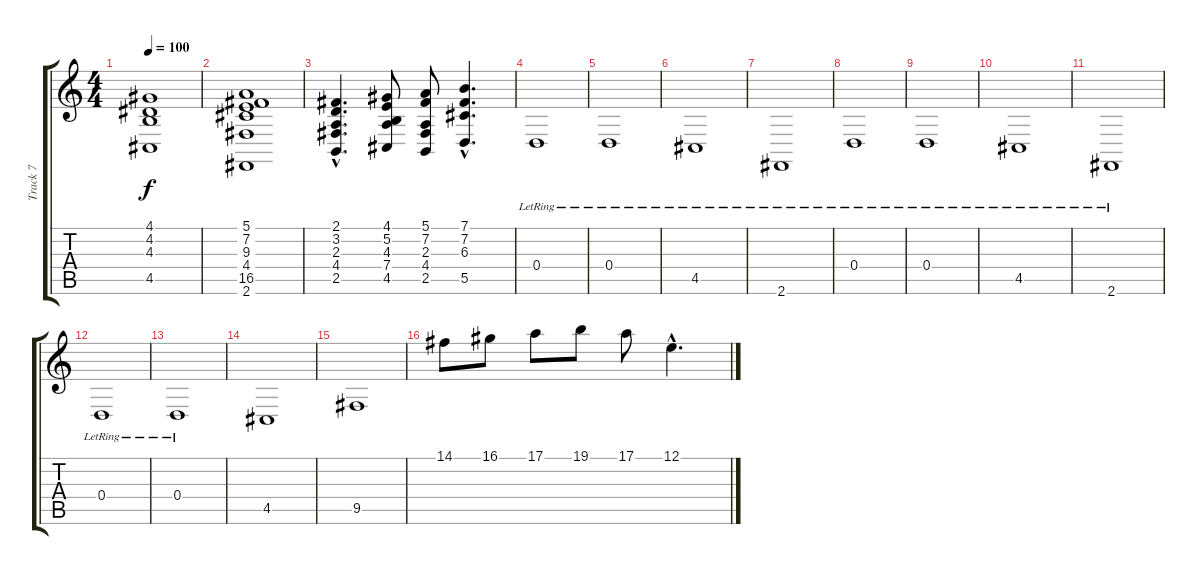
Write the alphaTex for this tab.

\track ("Track 7" "Track 7") {instrument stringensemble1}
\staff {score tabs}
\tuning (E4 B3 G3 D3 A2 E2) {hide}
\ts (4 4)
\tempo 100
\clef g2
\ks c
(4.1 4.2 4.3 4.5).1{dy f} |
(5.1 7.2 9.3 4.4 16.5 2.6).1 |
(2.1{hac} 3.2{hac} 2.3{hac} 4.4{hac} 2.5{hac}).4{d} (4.1 5.2 4.3 7.4 4.5).8 (5.1 7.2 2.3 4.4 2.5).8 (7.1{hac} 7.2{hac} 6.3{hac} 5.5{hac}).4{d} |
0.4{lr}.1 |
0.4{lr}.1 |
4.5{lr}.1 |
2.6{lr}.1 |
0.4{lr}.1 |
0.4{lr}.1 |
4.5{lr}.1 |
2.6{lr}.1 |
0.4{lr}.1 |
0.4{lr}.1 |
4.5.1 |
9.5.1 |
14.1.8 16.1.8 17.1.8 19.1.8 17.1.8 12.1{hac}.4{d}
